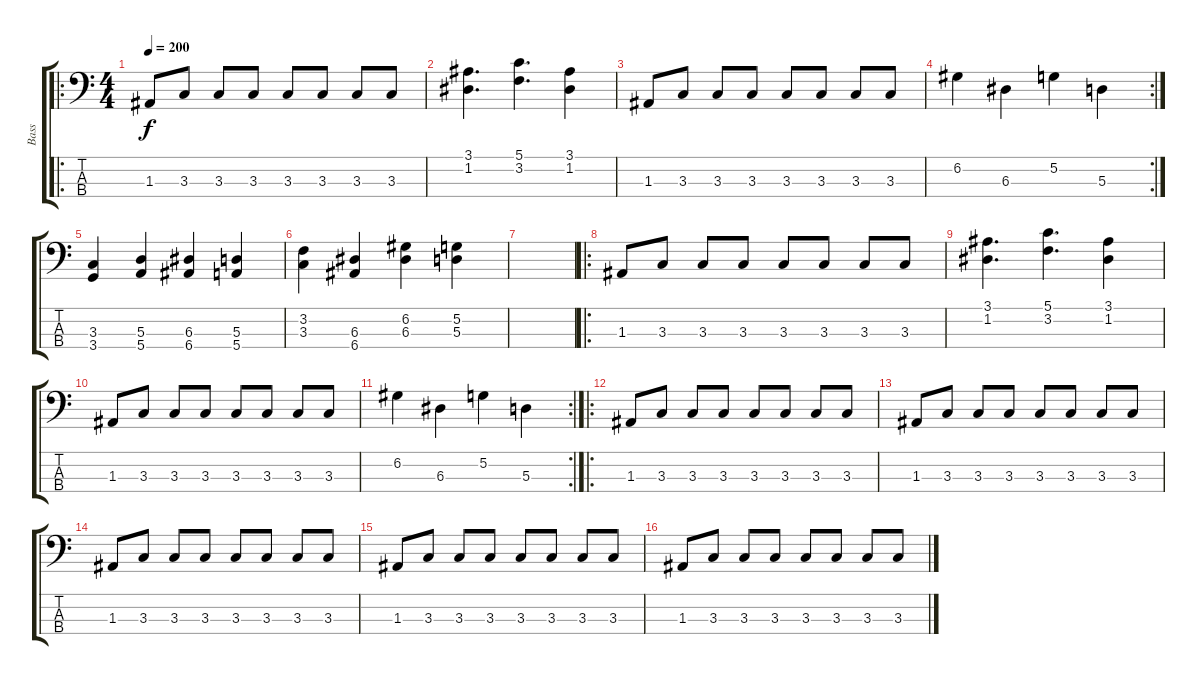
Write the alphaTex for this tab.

\track ("Bass" "Bass") {instrument electricbassfinger}
\staff {score tabs}
\tuning (G2 D2 A1 E1) {hide}
\ro
\ts (4 4)
\tempo 200
\clef f4
\ks c
1.3.8{dy f instrument electricbassfinger} 3.3.8 3.3.8 3.3.8 3.3.8 3.3.8 3.3.8 3.3.8 |
(3.1 1.2).4{d} (5.1 3.2).4{d} (3.1 1.2).4 |
1.3.8 3.3.8 3.3.8 3.3.8 3.3.8 3.3.8 3.3.8 3.3.8 |
\rc 2
6.2.4 6.3.4 5.2.4 5.3.4 |
(3.3 3.4).4 (5.3 5.4).4 (6.3 6.4).4 (5.3 5.4).4 |
(3.2 3.3).4 (6.3 6.4).4 (6.2 6.3).4 (5.2 5.3).4 |
|
\ro
1.3.8 3.3.8 3.3.8 3.3.8 3.3.8 3.3.8 3.3.8 3.3.8 |
(3.1 1.2).4{d} (5.1 3.2).4{d} (3.1 1.2).4 |
1.3.8 3.3.8 3.3.8 3.3.8 3.3.8 3.3.8 3.3.8 3.3.8 |
\rc 2
6.2.4 6.3.4 5.2.4 5.3.4 |
\ro
1.3.8 3.3.8 3.3.8 3.3.8 3.3.8 3.3.8 3.3.8 3.3.8 |
1.3.8 3.3.8 3.3.8 3.3.8 3.3.8 3.3.8 3.3.8 3.3.8 |
1.3.8 3.3.8 3.3.8 3.3.8 3.3.8 3.3.8 3.3.8 3.3.8 |
1.3.8 3.3.8 3.3.8 3.3.8 3.3.8 3.3.8 3.3.8 3.3.8 |
1.3.8 3.3.8 3.3.8 3.3.8 3.3.8 3.3.8 3.3.8 3.3.8
